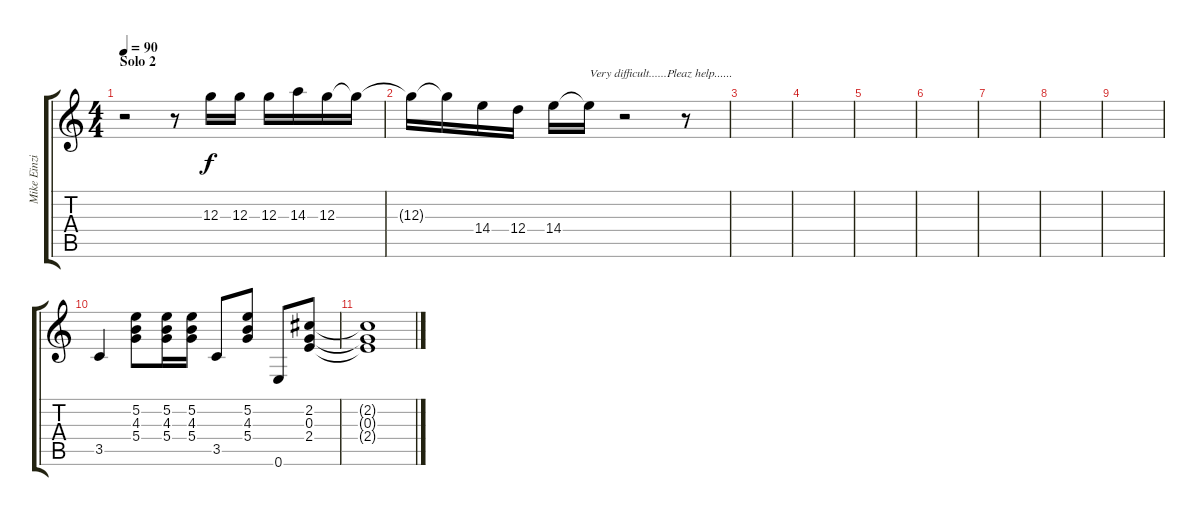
\track ("Mike Einziger" "Mike Einzi") {instrument electricguitarjazz}
\staff {score tabs}
\tuning (E4 B3 G3 D3 A2 E2) {hide}
\ts (4 4)
\section ("" "Solo 2")
\tempo 90
\clef g2
\ks c
r.2{dy f} r.8 12.3.16{volume 6} 12.3.16{volume 9} 12.3.16 14.3.16 12.3.16 12.3{t}.16 |
12.3{t}.16 12.3{t}.16 14.4.16 12.4.16 14.4.16 14.4{t}.16{txt "Very difficult......Pleaz help......"} r.2 r.8 |
|
|
|
|
|
|
|
3.5.4{volume 10} (5.2 4.3 5.4).8 (5.2 4.3 5.4).16 (5.2 4.3 5.4).16 3.5.8 (5.2 4.3 5.4).8 0.6.8 (2.2 0.3 2.4).8 |
(2.2{t} 0.3{t} 2.4{t}).1
